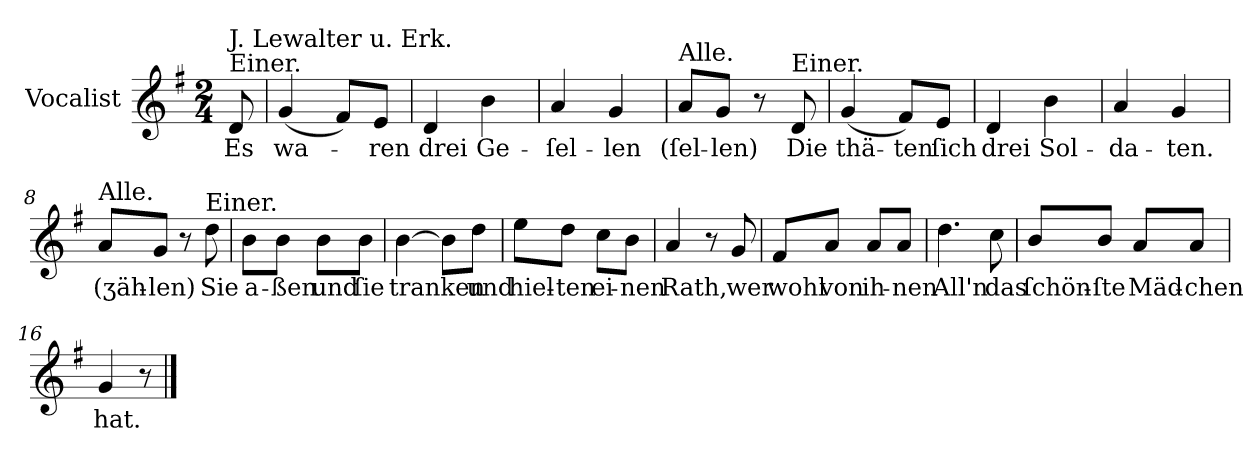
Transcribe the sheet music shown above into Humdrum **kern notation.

**kern	**text
*part1	*part1
*staff1	*staff1
*I"Vocalist	*
*k[f#]	*
*G:	*
*M2/4	*
=	=
!LO:TX:a:t=Einer.	!
!LO:TX:a:t=J. Lewalter u. Erk.	!
8d	Es
=1	=1
(4g	wa-
8f#L)	.
8eJ	-ren
=2	=2
4d	drei
4b	Ge-
=3	=3
4a	-ſel-
4g	-len
=4	=4
!LO:TX:a:t=Alle.	!
8aL	(ſel-
8gJ	-len)
8r	.
!LO:TX:a:t=Einer.	!
8d	Die
=5	=5
(4g	thä-
8f#L)	-ten
8eJ	ſich
=6	=6
4d	drei
4b	Sol-
=7	=7
4a	-da-
4g	-ten.
=8	=8
!LO:TX:a:t=Alle.	!
8aL	(ʒäh-
8gJ	-len)
8r	.
!LO:TX:a:t=Einer.	!
8dd	Sie
=9	=9
8bL	a-
8bJ	-ßen
8bL	und
8bJ	ſie
=10	=10
[4b	tranken
8bL]	.
8ddJ	und
=11	=11
8eeL	hiel-
8ddJ	-ten
8ccL	ei-
8bJ	-nen
=12	=12
4a	Rath,
8r	.
8g	wer
=13	=13
8f#L	wohl
8aJ	von
8aL	ih-
8aJ	-nen
=14	=14
4.dd	All'n
8cc	das
=15	=15
8b/L	ſchön-
8b/J	-ſte
8aL	Mäd-
8aJ	-chen
=16	=16
4g	hat.
8r	.
==	==
*-	*-
